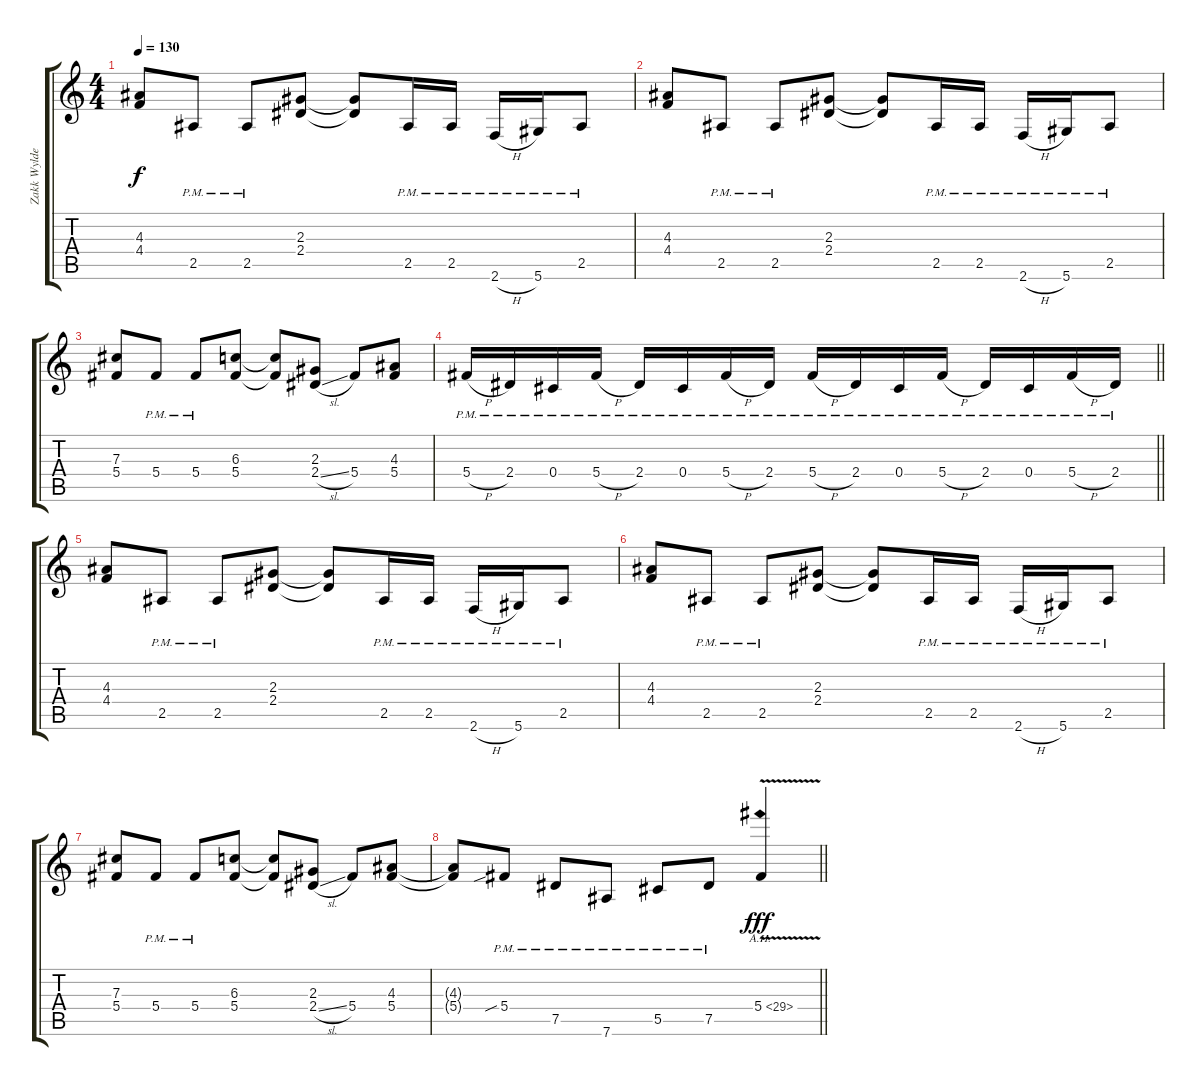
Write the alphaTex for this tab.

\track ("Zakk Wylde" "Zakk Wylde") {instrument overdrivenguitar}
\staff {score tabs}
\tuning (Eb4 Bb3 Gb3 Db3 Ab2 Eb2) {hide}
\ts (4 4)
\section ("" "")
\tempo 130
\clef g2
\ks c
(4.3 4.4).8{dy f} 2.5{pm}.8 2.5{pm}.8 (2.3 2.4).8 (2.3{t} 2.4{t}).8 2.5{pm}.16 2.5{pm}.16 2.6{h pm}.16 5.6{pm}.16 2.5{pm}.8 |
(4.3 4.4).8 2.5{pm}.8 2.5{pm}.8 (2.3 2.4).8 (2.3{t} 2.4{t}).8 2.5{pm}.16 2.5{pm}.16 2.6{h pm}.16 5.6{pm}.16 2.5{pm}.8 |
(7.3 5.4).8 5.4{pm}.8 5.4{pm}.8 (6.3 5.4).8 (6.3{t} 5.4{t}).8 (2.3 2.4{sl}).8 5.4.8 (4.3 5.4).8 |
\barLineRight lightlight
5.4{h pm}.16 2.4{pm}.16 0.4{pm}.16 5.4{h pm}.16 2.4{pm}.16 0.4{pm}.16 5.4{h pm}.16 2.4{pm}.16 5.4{h pm}.16 2.4{pm}.16 0.4{pm}.16 5.4{h pm}.16 2.4{pm}.16 0.4{pm}.16 5.4{h pm}.16 2.4{pm}.16 |
\section ("" "")
(4.3 4.4).8 2.5{pm}.8 2.5{pm}.8 (2.3 2.4).8 (2.3{t} 2.4{t}).8 2.5{pm}.16 2.5{pm}.16 2.6{h pm}.16 5.6{pm}.16 2.5{pm}.8 |
(4.3 4.4).8 2.5{pm}.8 2.5{pm}.8 (2.3 2.4).8 (2.3{t} 2.4{t}).8 2.5{pm}.16 2.5{pm}.16 2.6{h pm}.16 5.6{pm}.16 2.5{pm}.8 |
(7.3 5.4).8 5.4{pm}.8 5.4{pm}.8 (6.3 5.4).8 (6.3{t} 5.4{t}).8 (2.3 2.4{sl}).8 5.4.8 (4.3 5.4).8 |
\barLineRight lightlight
(4.3{t} 5.4{t}).8 5.4{sib pm}.8 7.5{pm}.8 7.6{pm}.8 5.5{pm}.8 7.5{pm}.8 5.4{ah 24 v}.4{dy fff}
